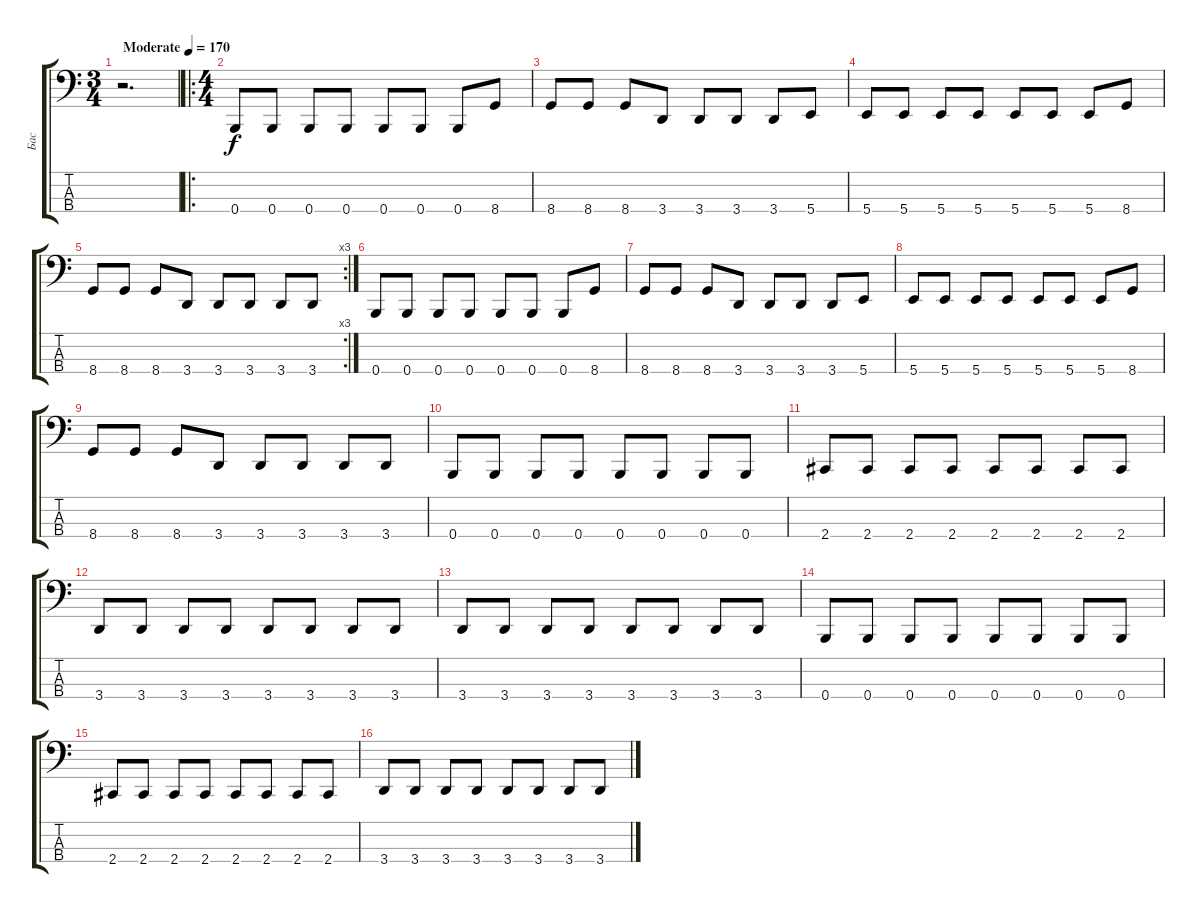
\track ("Бас" "Бас") {instrument electricbasspick}
\staff {score tabs}
\tuning (E2 B1 Gb1 B0) {hide}
\ts (3 4)
\tempo (170 "Moderate")
\clef f4
\ks c
r.2{d dy f instrument electricbasspick} |
\ro
\ts (4 4)
0.4.8 0.4.8 0.4.8 0.4.8 0.4.8 0.4.8 0.4.8 8.4.8 |
8.4.8 8.4.8 8.4.8 3.4.8 3.4.8 3.4.8 3.4.8 5.4.8 |
5.4.8 5.4.8 5.4.8 5.4.8 5.4.8 5.4.8 5.4.8 8.4.8 |
\rc 3
8.4.8 8.4.8 8.4.8 3.4.8 3.4.8 3.4.8 3.4.8 3.4.8 |
0.4.8 0.4.8 0.4.8 0.4.8 0.4.8 0.4.8 0.4.8 8.4.8 |
8.4.8 8.4.8 8.4.8 3.4.8 3.4.8 3.4.8 3.4.8 5.4.8 |
5.4.8 5.4.8 5.4.8 5.4.8 5.4.8 5.4.8 5.4.8 8.4.8 |
8.4.8 8.4.8 8.4.8 3.4.8 3.4.8 3.4.8 3.4.8 3.4.8 |
0.4.8 0.4.8 0.4.8 0.4.8 0.4.8 0.4.8 0.4.8 0.4.8 |
2.4.8 2.4.8 2.4.8 2.4.8 2.4.8 2.4.8 2.4.8 2.4.8 |
3.4.8 3.4.8 3.4.8 3.4.8 3.4.8 3.4.8 3.4.8 3.4.8 |
3.4.8 3.4.8 3.4.8 3.4.8 3.4.8 3.4.8 3.4.8 3.4.8 |
0.4.8 0.4.8 0.4.8 0.4.8 0.4.8 0.4.8 0.4.8 0.4.8 |
2.4.8 2.4.8 2.4.8 2.4.8 2.4.8 2.4.8 2.4.8 2.4.8 |
3.4.8 3.4.8 3.4.8 3.4.8 3.4.8 3.4.8 3.4.8 3.4.8
